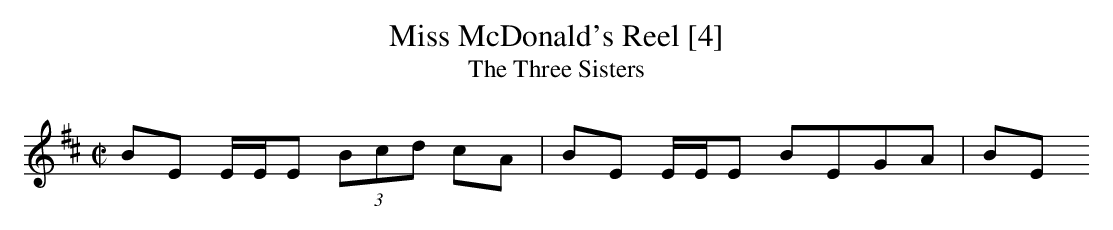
X:1
T:Miss McDonald's Reel [4]
T:Three Sisters, The
M:C|
L:1/8
K:Edor
BE E/E/E (3Bcd cA|BE E/E/E BEGA|BE....
